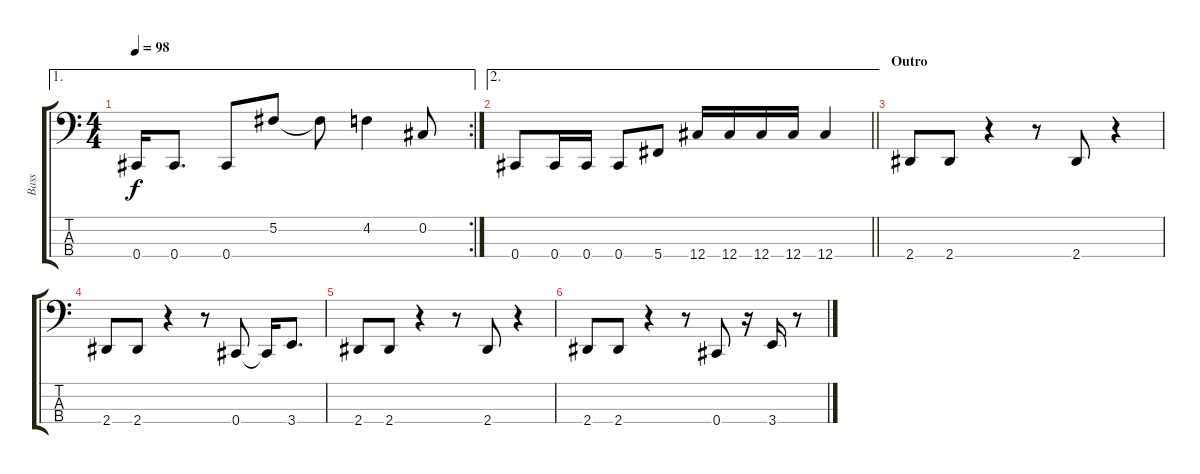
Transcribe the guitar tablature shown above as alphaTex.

\track ("Bass" "Bass") {instrument electricbassfinger}
\staff {score tabs}
\tuning (Gb2 Db2 Ab1 Db1) {hide}
\ae 1
\rc 2
\ts (4 4)
\tempo 98
\clef f4
\ks c
0.4.16{dy f} 0.4.8{d} 0.4.8 5.2.8 5.2{t}.8 4.2.4 0.2.8 |
\ae 2
\barLineRight lightlight
0.4.8 0.4.16 0.4.16 0.4.8 5.4.8 12.4.16 12.4.16 12.4.16 12.4.16 12.4.4 |
\section ("" "Outro ")
2.4.8 2.4.8 r.4 r.8 2.4.8 r.4 |
2.4.8 2.4.8 r.4 r.8 0.4.8 0.4{t}.16 3.4.8{d} |
2.4.8 2.4.8 r.4 r.8 2.4.8 r.4 |
2.4.8 2.4.8 r.4 r.8 0.4.8 r.16 3.4.16 r.8
